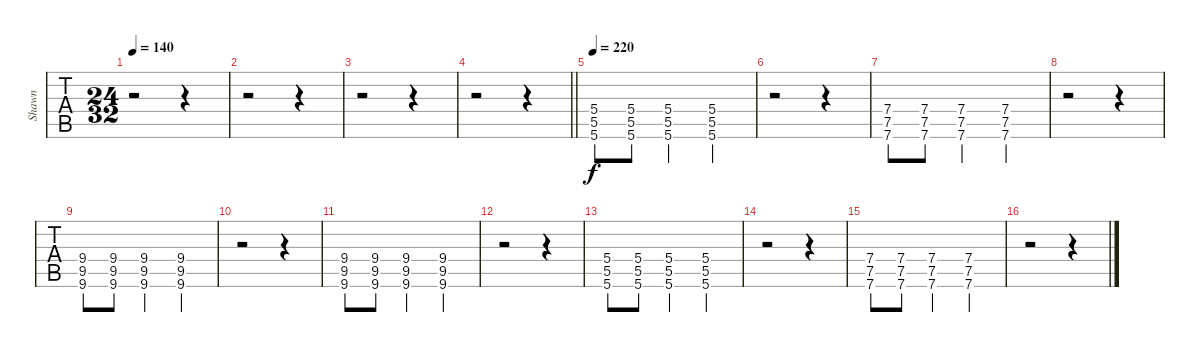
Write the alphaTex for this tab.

\track ("Shawn" "Shawn") {instrument electricguitarjazz}
\staff {tabs}
\tuning (E4 B3 G3 D3 A2 D2) {hide}
\ts (24 32)
\tempo 140
\clef g2
\ks c
r.2{dy f} r.4 |
r.2 r.4 |
r.2 r.4 |
\barLineRight lightlight
r.2 r.4 |
\tempo 220
(5.4 5.5 5.6).8{instrument overdrivenguitar} (5.4 5.5 5.6).8 (5.4 5.5 5.6).4 (5.4 5.5 5.6).4 |
r.2 r.4 |
(7.4 7.5 7.6).8 (7.4 7.5 7.6).8 (7.4 7.5 7.6).4 (7.4 7.5 7.6).4 |
r.2 r.4 |
(9.4 9.5 9.6).8 (9.4 9.5 9.6).8 (9.4 9.5 9.6).4 (9.4 9.5 9.6).4 |
r.2 r.4 |
(9.4 9.5 9.6).8 (9.4 9.5 9.6).8 (9.4 9.5 9.6).4 (9.4 9.5 9.6).4 |
r.2 r.4 |
(5.4 5.5 5.6).8 (5.4 5.5 5.6).8 (5.4 5.5 5.6).4 (5.4 5.5 5.6).4 |
r.2 r.4 |
(7.4 7.5 7.6).8 (7.4 7.5 7.6).8 (7.4 7.5 7.6).4 (7.4 7.5 7.6).4 |
r.2 r.4
